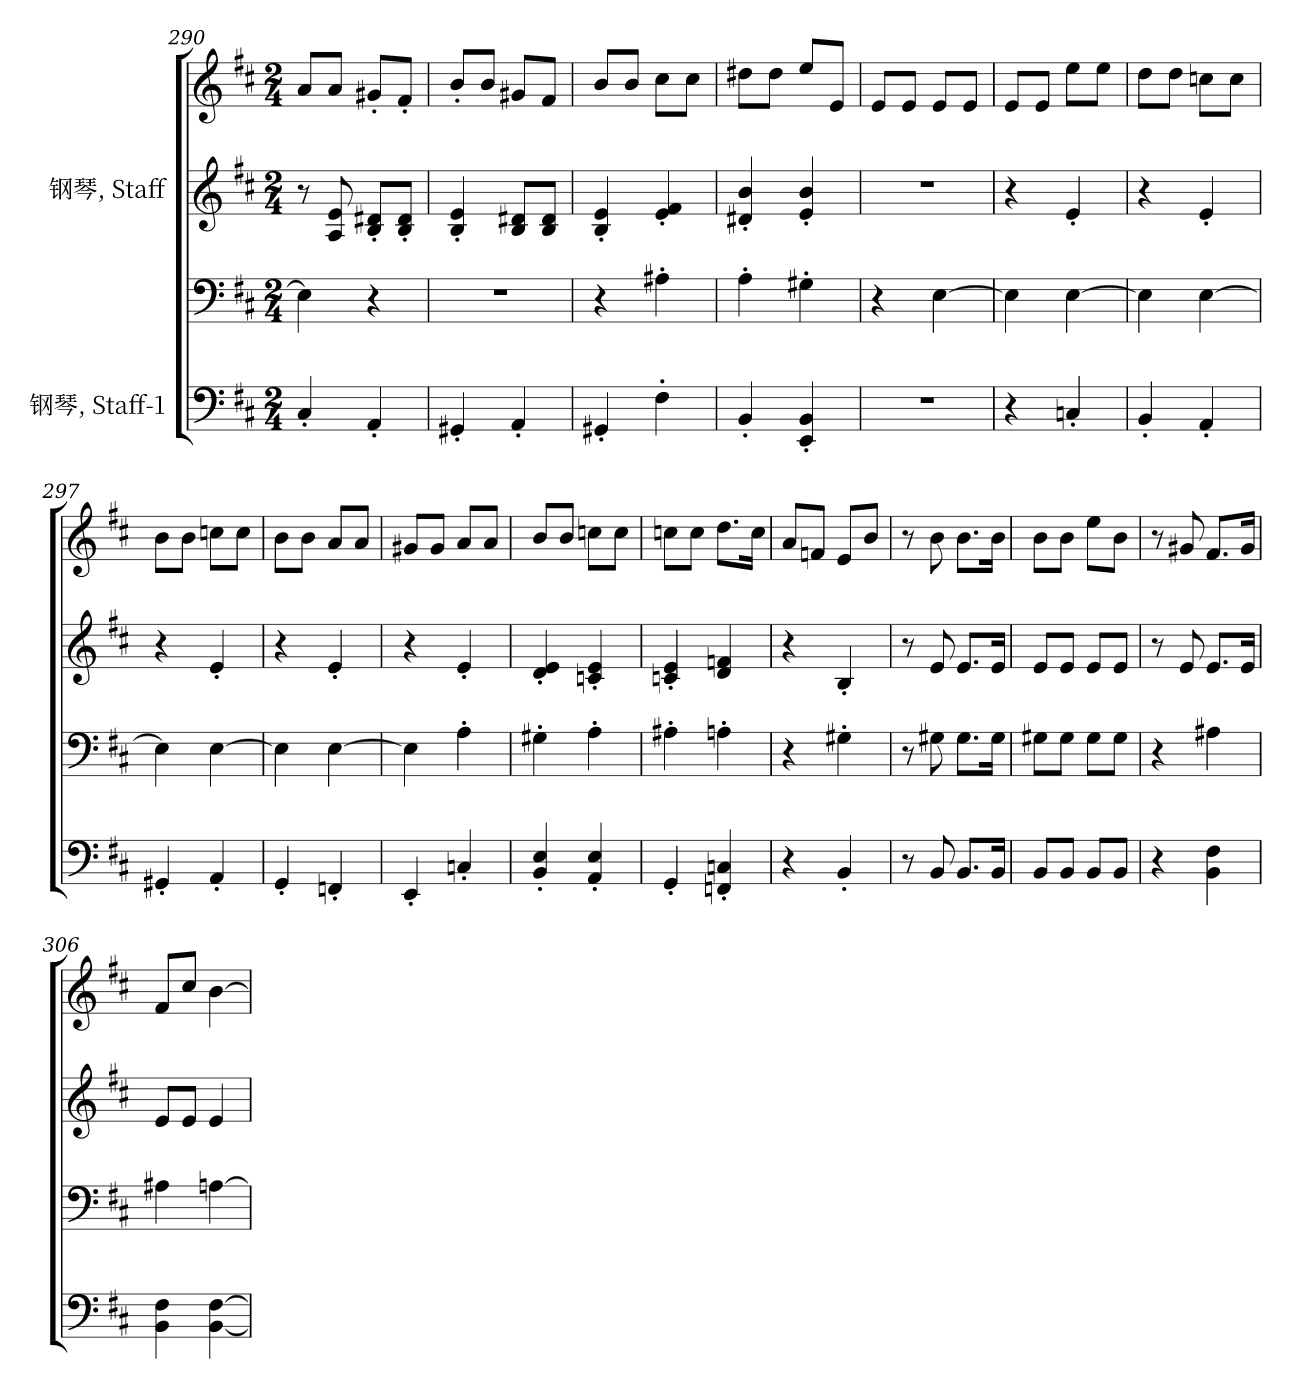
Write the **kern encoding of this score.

**kern	**kern	**kern	**kern
*part2	*part2	*part1	*part1
*staff4	*staff3	*staff2	*staff1
*I"钢琴, Staff-1	*	*I"钢琴, Staff	*
*clefF4	*clefF4	*clefG2	*clefG2
*k[f#c#]	*k[f#c#]	*k[f#c#]	*k[f#c#]
*M2/4	*M2/4	*M2/4	*M2/4
=290	=290	=290	=290
4C#'/	4E\]	8r	8a/L
.	.	8A/ 8e/	8a/J
4AA'/	4r	8B/' 8d#X/'L	8g#X'/L
.	.	8B/' 8d#/'J	8f#'/J
=291	=291	=291	=291
4GG#X'/	2r	4B/' 4e/'	8b'/L
.	.	.	8b/J
4AA'/	.	8B/ 8d#X/L	8g#X/L
.	.	8B/ 8d#/J	8f#/J
=292	=292	=292	=292
4GG#X'/	4r	4B/' 4e/'	8b/L
.	.	.	8b/J
4F#'\	4A#X'\	4e/' 4f#/'	8cc#\L
.	.	.	8cc#\J
=293	=293	=293	=293
4BB'/	4A'\	4d#X/' 4b/'	8dd#X\L
.	.	.	8dd#\J
4EE/' 4BB/'	4G#X'\	4e/' 4b/'	8ee/L
.	.	.	8e/J
=294	=294	=294	=294
2r	4r	2r	8e/L
.	.	.	8e/J
.	[4E\	.	8e/L
.	.	.	8e/J
!!LO:PB:g=z
=295	=295	=295	=295
4r	4E\]	4r	8e/L
.	.	.	8e/J
4Cn'/	[4E\	4e'/	8ee\L
.	.	.	8ee\J
=296	=296	=296	=296
4BB'/	4E\]	4r	8dd\L
.	.	.	8dd\J
4AA'/	[4E\	4e'/	8ccn\L
.	.	.	8cc\J
=297	=297	=297	=297
4GG#X'/	4E\]	4r	8b\L
.	.	.	8b\J
4AA'/	[4E\	4e'/	8ccn\L
.	.	.	8cc\J
=298	=298	=298	=298
4GG'/	4E\]	4r	8b\L
.	.	.	8b\J
4FFn'/	[4E\	4e'/	8a/L
.	.	.	8a/J
=299	=299	=299	=299
4EE'/	4E\]	4r	8g#X/L
.	.	.	8g#/J
4Cn'/	4A'\	4e'/	8a/L
.	.	.	8a/J
=300	=300	=300	=300
4BB/' 4E/'	4G#X'\	4d/' 4e/'	8b/L
.	.	.	8b/J
4AA/' 4E/'	4A'\	4cn/' 4e/'	8ccn\L
.	.	.	8cc\J
=301	=301	=301	=301
4GG'/	4A#X'\	4cn/' 4e/'	8ccn\L
.	.	.	8cc\J
4FFn/' 4Cn/'	4An'\	4d/ 4fn/	8.dd\L
.	.	.	16cc\Jk
!!LO:LB:g=z
=302	=302	=302	=302
4r	4r	4r	8a/L
.	.	.	8fn/J
4BB'/	4G#X'\	4B'/	8e/L
.	.	.	8b/J
=303	=303	=303	=303
8r	8r	8r	8r
8BB/	8G#X\	8e/	8b\
8.BB/L	8.G#\L	8.e/L	8.b\L
16BB/Jk	16G#\Jk	16e/Jk	16b\Jk
=304	=304	=304	=304
8BB/L	8G#X\L	8e/L	8b\L
8BB/J	8G#\J	8e/J	8b\J
8BB/L	8G#\L	8e/L	8ee\L
8BB/J	8G#\J	8e/J	8b\J
=305	=305	=305	=305
4r	4r	8r	8r
.	.	8e/	8g#X/
4BB\ 4F#\	4A#X\	8.e/L	8.f#/L
.	.	16e/Jk	16g#/Jk
=306	=306	=306	=306
4BB\ 4F#\	4A#X\	8e/L	8f#/L
.	.	8e/J	8cc#/J
[4BB\ [4F#\	[4An\	4e/	[4b\
=	=	=	=
*-	*-	*-	*-
